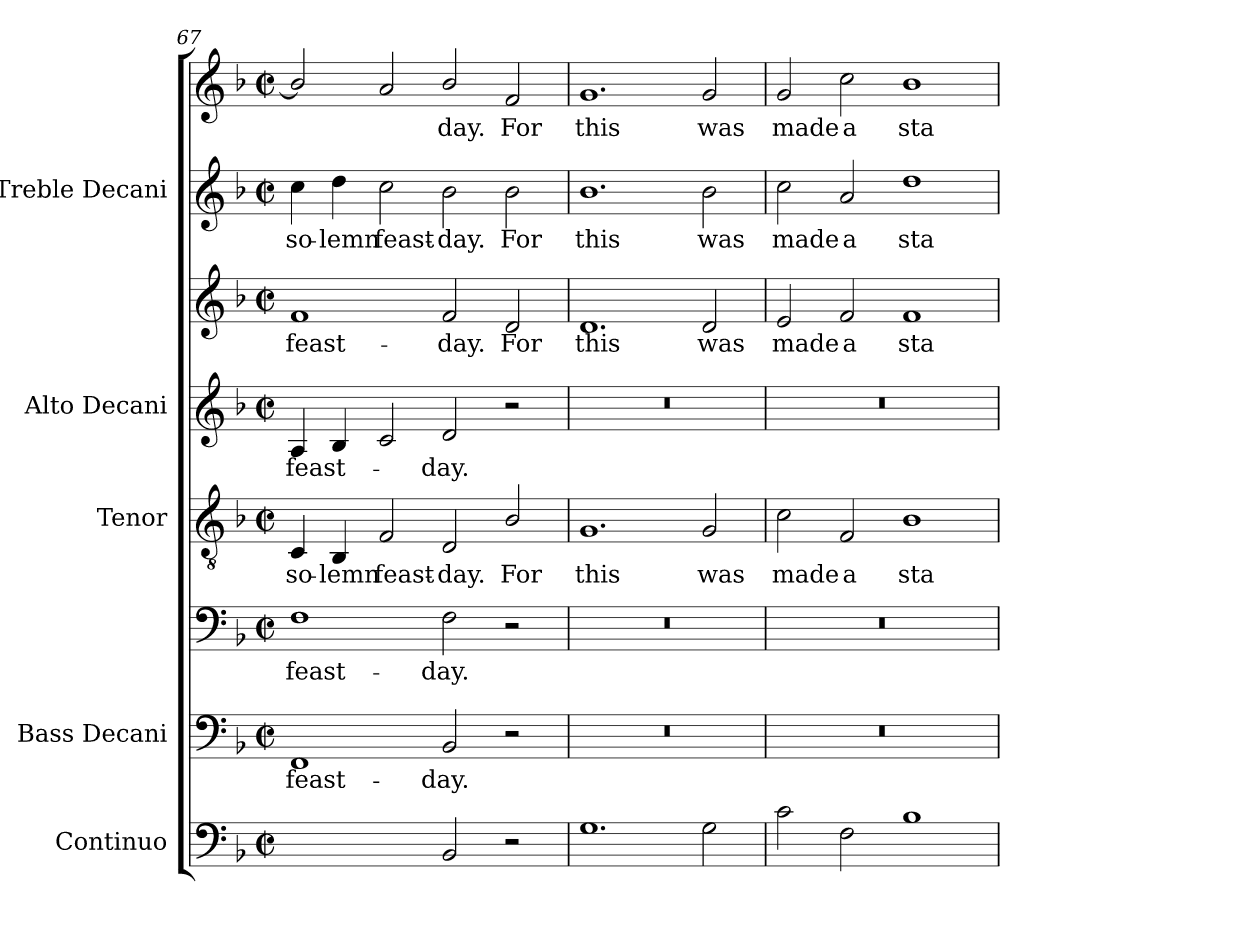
**kern	**text	**kern	**text	**kern	**text	**kern	**text	**kern	**text	**kern	**text	**kern	**text	**kern	**text
*part5	*part5	*part4	*part4	*part4	*part4	*part3	*part3	*part2	*part2	*part2	*part2	*part1	*part1	*part1	*part1
*staff8	*staff8	*staff7	*staff7	*staff6	*staff6	*staff5	*staff5	*staff4	*staff4	*staff3	*staff3	*staff2	*staff2	*staff1	*staff1
*I"Continuo	*	*I"Bass Decani	*	*	*	*I"Tenor	*	*I"Alto Decani	*	*	*	*I"Treble Decani	*	*	*
*	*	*I'B	*	*	*	*I'T	*	*I'A	*	*	*	*	*	*	*
*clefF4	*	*clefF4	*	*clefF4	*	*clefGv2	*	*clefG2	*	*clefG2	*	*clefG2	*	*clefG2	*
*k[b-]	*	*k[b-]	*	*k[b-]	*	*k[b-]	*	*k[b-]	*	*k[b-]	*	*k[b-]	*	*k[b-]	*
*F:	*	*F:	*	*F:	*	*F:	*	*F:	*	*F:	*	*F:	*	*F:	*
*M4/2	*	*M4/2	*	*M4/2	*	*M4/2	*	*M4/2	*	*M4/2	*	*M4/2	*	*M4/2	*
*met(c|)	*	*met(c|)	*	*met(c|)	*	*met(c|)	*	*met(c|)	*	*met(c|)	*	*met(c|)	*	*met(c|)	*
=67	=67	=67	=67	=67	=67	=67	=67	=67	=67	=67	=67	=67	=67	=67	=67
!	!LO:LY:b	!	!LO:LY:b	!	!LO:LY:b	!	!LO:LY:b	!	!LO:LY:b	!	!LO:LY:b	!	!LO:LY:b	!	!
[2FFyy	4	1FF	feast-	1F	feast-	4C	so-	4A	feast-	1f	feast-	4cc	so-	2b-/]	.
!	!	!	!	!	!	!	!LO:LY:b	!	!	!	!	!	!LO:LY:b	!	!
.	.	.	.	.	.	4BB-	-lemn	4B-	.	.	.	4dd	-lemn	.	.
!	!LO:LY:b	!	!	!	!	!	!LO:LY:b	!	!	!	!	!	!LO:LY:b	!	!
2FFyy]	3	.	.	.	.	2F	feast-	2c	.	.	.	2cc	feast-	2a/	.
!	!	!	!LO:LY:b	!	!LO:LY:b	!	!LO:LY:b	!	!LO:LY:b	!	!LO:LY:b	!	!LO:LY:b	!	!LO:LY:b
2BB-	.	2BB-	-day.	2F	-day.	2D	-day.	2d	day.	2f	-day.	2b-	-day.	2b-/	day.
!	!	!	!	!	!	!	!LO:LY:b	!	!	!	!LO:LY:b	!	!LO:LY:b	!	!LO:LY:b
2r	.	2r	.	2r	.	2B-/	For	2r	.	2d	For	2b-	For	2f	For
=68	=68	=68	=68	=68	=68	=68	=68	=68	=68	=68	=68	=68	=68	=68	=68
!	!	!	!	!	!	!	!LO:LY:b	!	!	!	!LO:LY:b	!	!LO:LY:b	!	!LO:LY:b
1.G	.	0r	.	0r	.	1.G	this	0r	.	1.d	this	1.b-	this	1.g	this
!	!	!	!	!	!	!	!LO:LY:b	!	!	!	!LO:LY:b	!	!LO:LY:b	!	!LO:LY:b
2G	.	.	.	.	.	2G	was	.	.	2d	was	2b-	was	2g	was
=69	=69	=69	=69	=69	=69	=69	=69	=69	=69	=69	=69	=69	=69	=69	=69
!	!	!	!	!	!	!	!LO:LY:b	!	!	!	!LO:LY:b	!	!LO:LY:b	!	!LO:LY:b
2c	.	0r	.	0r	.	2c	made	0r	.	2e	made	2cc	-made	2g	made
!	!	!	!	!	!	!	!LO:LY:b	!	!	!	!LO:LY:b	!	!LO:LY:b	!	!LO:LY:b
2F	.	.	.	.	.	2F	a	.	.	2f	a	2a	a	2cc	a
!	!	!	!	!	!	!	!LO:LY:b	!	!	!	!LO:LY:b	!	!LO:LY:b	!	!LO:LY:b
1B-	.	.	.	.	.	1B-	sta-	.	.	1f	sta-	1dd	sta-	1b-	sta-
=	=	=	=	=	=	=	=	=	=	=	=	=	=	=	=
*-	*-	*-	*-	*-	*-	*-	*-	*-	*-	*-	*-	*-	*-	*-	*-
